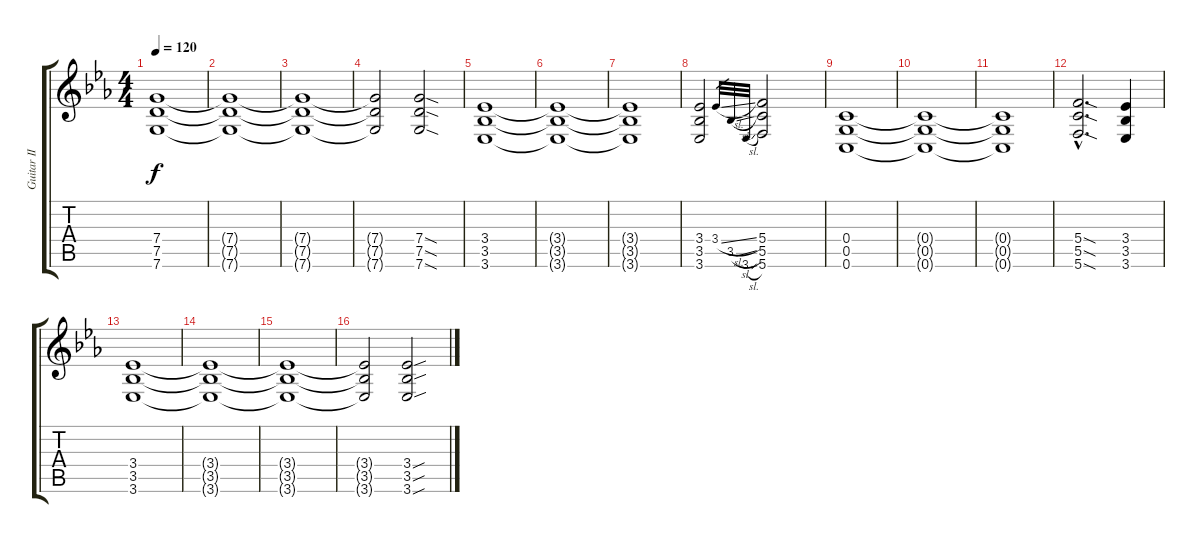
\track ("Guitar II" "Guitar II") {instrument distortionguitar}
\staff {score tabs}
\tuning (D4 A3 F3 C3 G2 C2) {hide}
\ts (4 4)
\tempo 120
\clef g2
\ks eb
(7.4 7.5 7.6).1{dy f} |
(7.4{t} 7.5{t} 7.6{t}).1 |
(7.4{t} 7.5{t} 7.6{t}).1 |
(7.4{t} 7.5{t} 7.6{t}).2 (7.4{sod} 7.5{sod} 7.6{sod}).2 |
(3.4 3.5 3.6).1 |
(3.4{t} 3.5{t} 3.6{t}).1 |
(3.4{t} 3.5{t} 3.6{t}).1 |
(3.4 3.5 3.6).2 3.4{sl}.32{gr} 3.5{sl}.32{gr} 3.6{sl}.32{gr} (5.4 5.5 5.6).2 |
(0.4 0.5 0.6).1 |
(0.4{t} 0.5{t} 0.6{t}).1 |
(0.4{t} 0.5{t} 0.6{t}).1 |
(5.4{sod hac} 5.5{sod hac} 5.6{sod hac}).2{d} (3.4 3.5 3.6).4 |
(3.4 3.5 3.6).1 |
(3.4{t} 3.5{t} 3.6{t}).1 |
(3.4{t} 3.5{t} 3.6{t}).1 |
(3.4{t} 3.5{t} 3.6{t}).2 (3.4{sou} 3.5{sou} 3.6{sou}).2
